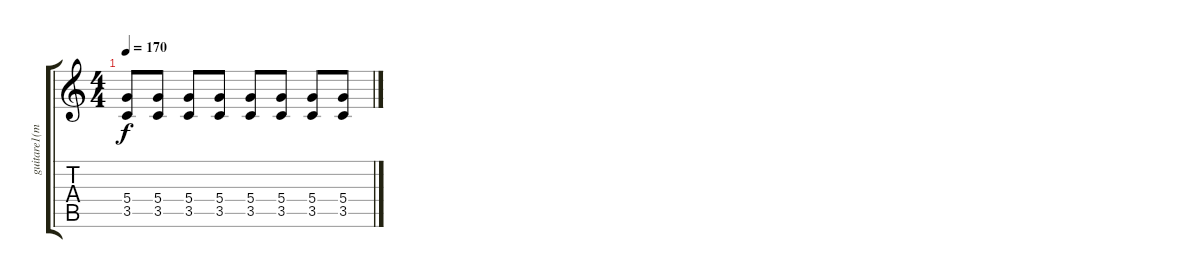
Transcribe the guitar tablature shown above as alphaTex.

\track ("guitare1(mick)" "guitare1(m") {instrument distortionguitar}
\staff {score tabs}
\tuning (E4 B3 G3 D3 A2 E2) {hide}
\ts (4 4)
\tempo 170
\clef g2
\ks c
(5.4 3.5).8{dy f volume 0} (5.4 3.5).8 (5.4 3.5).8 (5.4 3.5).8 (5.4 3.5).8 (5.4 3.5).8 (5.4 3.5).8 (5.4 3.5).8
